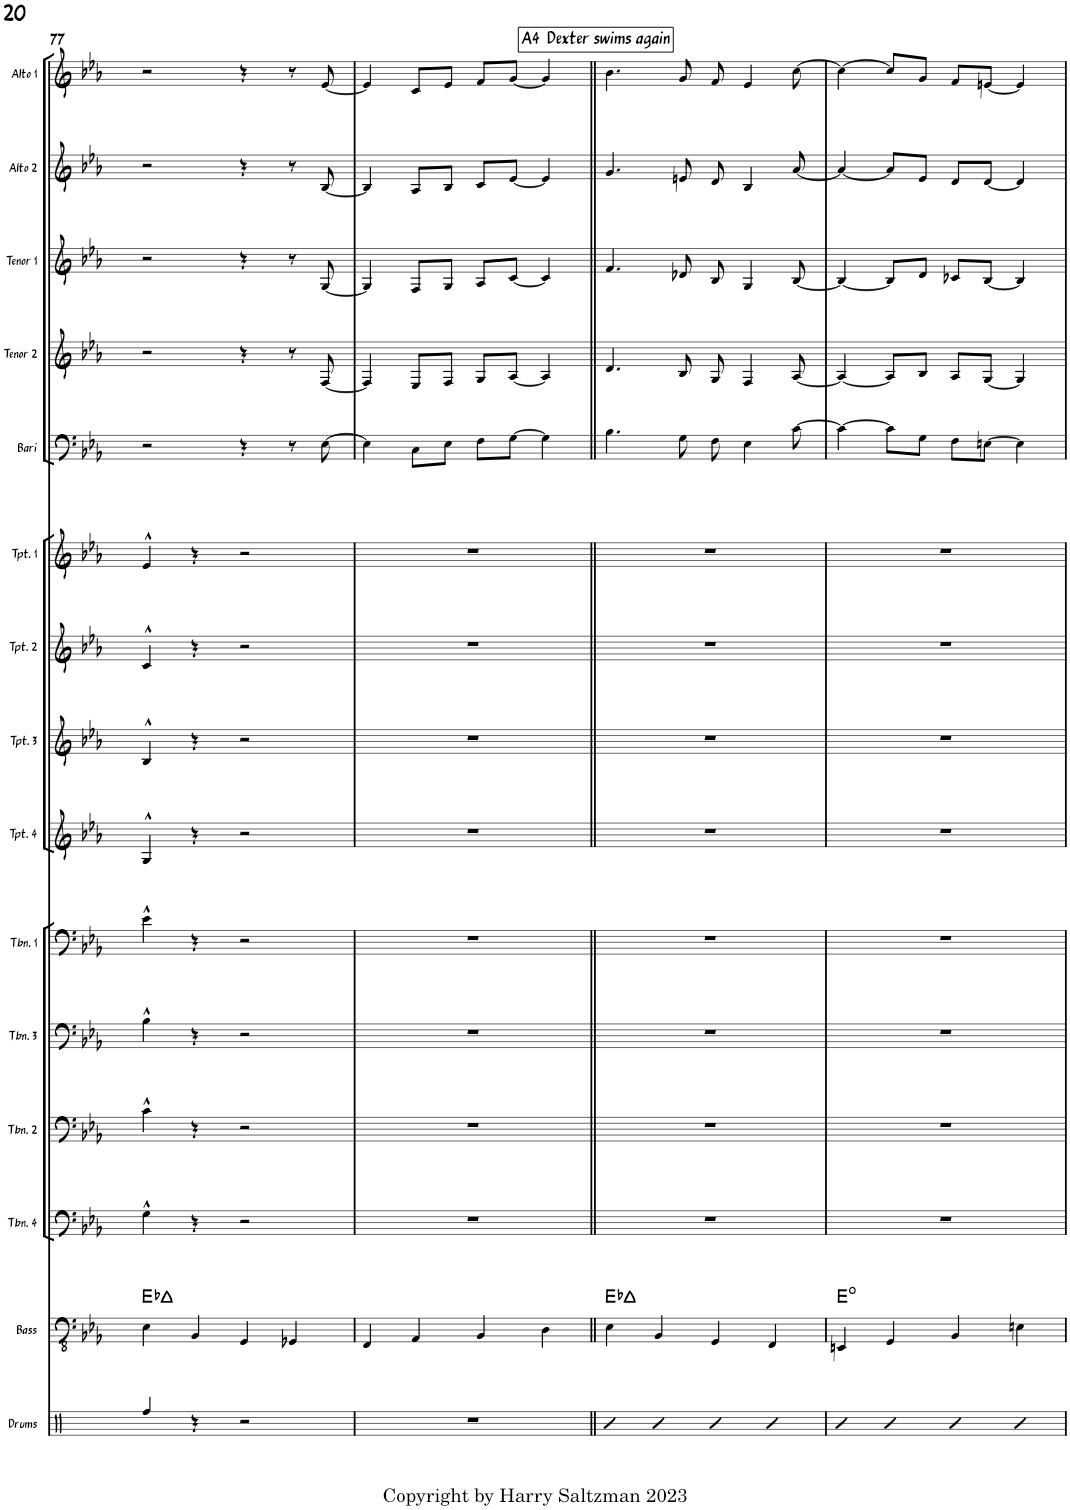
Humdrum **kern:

**kern	**kern	**harte	**kern	**kern	**harte	**kern	**harte	**kern	**kern	**kern	**kern	**kern	**kern	**kern	**kern	**kern	**kern	**kern	**kern	**kern
*part17	*part16	*part16	*part15	*part15	*part15	*part14	*part14	*part13	*part12	*part11	*part10	*part9	*part8	*part7	*part6	*part5	*part4	*part3	*part2	*part1
*staff18	*staff17	*	*staff16	*staff15	*	*staff14	*	*staff13	*staff12	*staff11	*staff10	*staff9	*staff8	*staff7	*staff6	*staff5	*staff4	*staff3	*staff2	*staff1
*I"Drums	*I"Bass	*	*I"Piano	*	*	*I"Guitar / Keys	*	*I"Trombone 4	*I"Trombone 2	*I"Trombone 3	*I"Trombone 1	*I"Trumpet 4	*I"Trumpet 3	*I"Trumpet 2	*I"Trumpet 1	*I"Bari Sax	*I"Tenor Sax 2	*I"Tenor Sax 1	*I"Alto Sax 2	*I"Alto Sax 1
*I'Drums	*I'Bass	*	*I'Pno.	*	*	*I'Git / key	*	*I'Tbn. 4	*I'Tbn. 2	*I'Tbn. 3	*I'Tbn. 1	*I'Tpt. 4	*I'Tpt. 3	*I'Tpt. 2	*I'Tpt. 1	*I'Bari	*I'Tenor 2	*I'Tenor 1	*I'Alto 2	*I'Alto 1
!!LO:PB:g=z
*clefX	*clefFv4	*	*clefF4	*clefG2	*	*clefGv2	*	*clefF4	*clefF4	*clefF4	*clefF4	*clefG2	*clefG2	*clefG2	*clefG2	*clefF4	*clefG2	*clefG2	*clefG2	*clefG2
*	*	*	*	*	*	*	*	*	*	*	*	*Trd1c2	*Trd1c2	*Trd1c2	*Trd1c2	*Trd12c21	*Trd8c14	*Trd8c14	*Trd5c9	*Trd5c9
*k[]	*k[b-e-a-]	*	*k[b-e-a-]	*k[b-e-a-]	*	*k[b-e-a-]	*	*k[b-e-a-]	*k[b-e-a-]	*k[b-e-a-]	*k[b-e-a-]	*k[b-e-a-]	*k[b-e-a-]	*k[b-e-a-]	*k[b-e-a-]	*k[b-e-a-]	*k[b-e-a-]	*k[b-e-a-]	*k[b-e-a-]	*k[b-e-a-]
*M4/4	*M4/4	*	*M4/4	*M4/4	*	*M4/4	*	*M4/4	*M4/4	*M4/4	*M4/4	*M4/4	*M4/4	*M4/4	*M4/4	*M4/4	*M4/4	*M4/4	*M4/4	*M4/4
=77	=77	=77	=77	=77	=77	=77	=77	=77	=77	=77	=77	=77	=77	=77	=77	=77	=77	=77	=77	=77
4Rff/	4EE-\	Eb:maj	4g	4g	Eb:maj	4g	Eb:maj	4G^^\	4c^^\	4B-^^\	4e-^^\	4G^^/	4B-^^/	4c^^/	4e-^^/	2r	2r	2r	2r	2r
4r	4BBB-/	.	4r	4r	.	4r	.	4r	4r	4r	4r	4r	4r	4r	4r	.	.	.	.	.
2r	4GGG/	.	2r	2r	.	2r	.	2r	2r	2r	2r	2r	2r	2r	2r	4r	4r	4r	4r	4r
.	4GGG-X/	.	.	.	.	.	.	.	.	.	.	.	.	.	.	8r	8r	8r	8r	8r
.	.	.	.	.	.	.	.	.	.	.	.	.	.	.	.	[8E-\	[8F/	[8G/	[8B-/	[8e-/
=78	=78	=78	=78	=78	=78	=78	=78	=78	=78	=78	=78	=78	=78	=78	=78	=78	=78	=78	=78	=78
1r	4FFF/	.	1r	1r	.	1r	.	1r	1r	1r	1r	1r	1r	1r	1r	4E-\]	4F/]	4G/]	4B-/]	4e-/]
.	4AAA-/	.	.	.	.	.	.	.	.	.	.	.	.	.	.	8C\L	8E-/L	8F/L	8A-/L	8c/L
.	.	.	.	.	.	.	.	.	.	.	.	.	.	.	.	8E-\J	8F/J	8G/J	8B-/J	8e-/J
.	4BBB-/	.	.	.	.	.	.	.	.	.	.	.	.	.	.	8F\L	8G/L	8A-/L	8c/L	8f/L
.	.	.	.	.	.	.	.	.	.	.	.	.	.	.	.	[8G\J	[8A-/J	[8c/J	[8e-/J	[8g/J
.	4DD\	.	.	.	.	.	.	.	.	.	.	.	.	.	.	4G\]	4A-/]	4c/]	4e-/]	4g/]
!!LO:REH:place=s1:a:B:rj:fs=14:t=A4  Dexter swims again
=79||	=79||	=79||	=79||	=79||	=79||	=79||	=79||	=79||	=79||	=79||	=79||	=79||	=79||	=79||	=79||	=79||	=79||	=79||	=79||	=79||
4R	4EE-\	Eb:maj	4D	4b-	Eb:maj	4D	Eb:maj	1r	1r	1r	1r	1r	1r	1r	1r	4.B-\	4.d/	4.f/	4.g/	4.b-\
4R	4BBB-/	.	4D	4b-	.	4D	.	.	.	.	.	.	.	.	.	.	.	.	.	.
.	.	.	.	.	.	.	.	.	.	.	.	.	.	.	.	8G\	8B-/	8d-X/	8en/	8g/
4R	4GGG/	.	4D	4b-	.	4D	.	.	.	.	.	.	.	.	.	8F\	8G/	8B-/	8d/	8f/
.	.	.	.	.	.	.	.	.	.	.	.	.	.	.	.	4E-\	4F/	4G/	4B-/	4e-/
4R	4FFF/	.	4D	4b-	.	4D	.	.	.	.	.	.	.	.	.	.	.	.	.	.
.	.	.	.	.	.	.	.	.	.	.	.	.	.	.	.	[8c\	[8A-/	[8B-/	[8a-/	[8cc\
=80	=80	=80	=80	=80	=80	=80	=80	=80	=80	=80	=80	=80	=80	=80	=80	=80	=80	=80	=80	=80
4R	4EEEn/	E:dim	4D	4b-	E:dim	4D	E:dim	1r	1r	1r	1r	1r	1r	1r	1r	4c\_	4A-/_	4B-/_	4a-/_	4cc\_
4R	4GGG/	.	4D	4b-	.	4D	.	.	.	.	.	.	.	.	.	8c\L]	8A-/L]	8B-/L]	8a-/L]	8cc/L]
.	.	.	.	.	.	.	.	.	.	.	.	.	.	.	.	8G\J	8B-/J	8d/J	8e-/J	8g/J
4R	4BBB-/	.	4D	4b-	.	4D	.	.	.	.	.	.	.	.	.	8F\L	8A-/L	8c-X/L	8d/L	8f/L
.	.	.	.	.	.	.	.	.	.	.	.	.	.	.	.	[8En\J	[8G/J	[8B-/J	[8d/J	[8en/J
4R	4EEn\	.	4D	4b-	.	4D	.	.	.	.	.	.	.	.	.	4E\]	4G/]	4B-/]	4d/]	4e/]
=	=	=	=	=	=	=	=	=	=	=	=	=	=	=	=	=	=	=	=	=
*-	*-	*-	*-	*-	*-	*-	*-	*-	*-	*-	*-	*-	*-	*-	*-	*-	*-	*-	*-	*-
